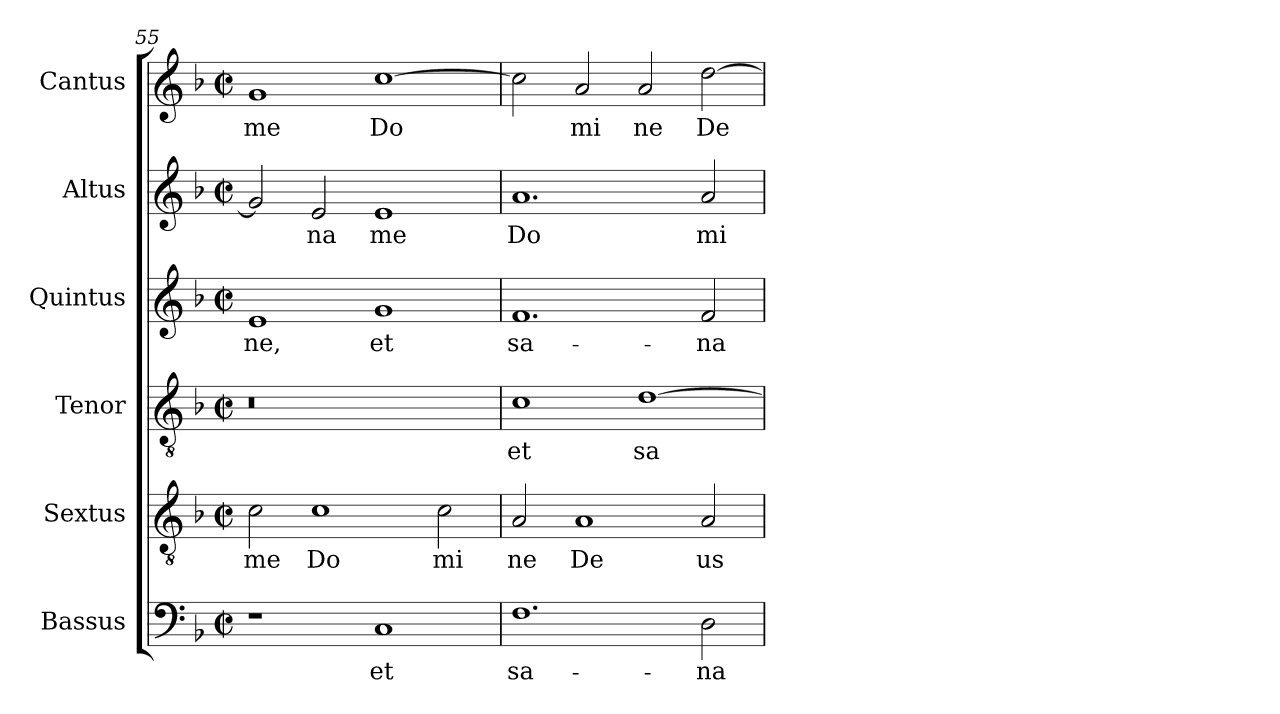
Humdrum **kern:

**kern	**text	**kern	**text	**kern	**text	**kern	**text	**kern	**text	**kern	**text
*part6	*part6	*part5	*part5	*part4	*part4	*part3	*part3	*part2	*part2	*part1	*part1
*staff6	*staff6	*staff5	*staff5	*staff4	*staff4	*staff3	*staff3	*staff2	*staff2	*staff1	*staff1
*I"Bassus	*	*I"Sextus	*	*I"Tenor	*	*I"Quintus	*	*I"Altus	*	*I"Cantus	*
*clefF4	*	*clefGv2	*	*clefGv2	*	*clefG2	*	*clefG2	*	*clefG2	*
*k[b-]	*	*k[b-]	*	*k[b-]	*	*k[b-]	*	*k[b-]	*	*k[b-]	*
*F:	*	*F:	*	*F:	*	*F:	*	*F:	*	*F:	*
*M2/2	*	*M2/2	*	*M2/2	*	*M2/2	*	*M2/2	*	*M2/2	*
*met(c|)	*	*met(c|)	*	*met(c|)	*	*met(c|)	*	*met(c|)	*	*met(c|)	*
=55	=55	=55	=55	=55	=55	=55	=55	=55	=55	=55	=55
!	!	!	!LO:LY:b:cj	!	!	!	!LO:LY:b:cj	!	!	!	!LO:LY:b:cj
1r	.	2c\	me	0r	.	1e	-ne,	2g/]	.	1g	me
!	!	!	!LO:LY:b:cj	!	!	!	!	!	!LO:LY:b:cj	!	!
.	.	1c	Do	.	.	.	.	2e/	na	.	.
!	!LO:LY:b:cj	!	!	!	!	!	!LO:LY:b:cj	!	!LO:LY:b:cj	!	!LO:LY:b:cj
1C	et	.	.	.	.	1g	et	1e	me	[>1cc	Do
!	!	!	!LO:LY:b:cj	!	!	!	!	!	!	!	!
.	.	2c\	mi	.	.	.	.	.	.	.	.
=56	=56	=56	=56	=56	=56	=56	=56	=56	=56	=56	=56
!	!LO:LY:b:cj	!	!LO:LY:b:cj	!	!LO:LY:b:cj	!	!LO:LY:b:cj	!	!LO:LY:b:cj	!	!
1.F	sa-	2A/	ne	1c	et	1.f	sa-	1.a	Do	2cc\]	.
!	!	!	!LO:LY:b:cj	!	!	!	!	!	!	!	!LO:LY:b:cj
.	.	1A	De	.	.	.	.	.	.	2a/	mi
!	!	!	!	!	!LO:LY:b:cj	!	!	!	!	!	!LO:LY:b:cj
.	.	.	.	[>1d	sa	.	.	.	.	2a/	ne
!	!LO:LY:b:cj	!	!LO:LY:b:cj	!	!	!	!LO:LY:b:cj	!	!LO:LY:b:cj	!	!LO:LY:b
2D\	-na	2A/	us	.	.	2f/	-na	2a/	mi	[>2dd\	De
=	=	=	=	=	=	=	=	=	=	=	=
*-	*-	*-	*-	*-	*-	*-	*-	*-	*-	*-	*-
